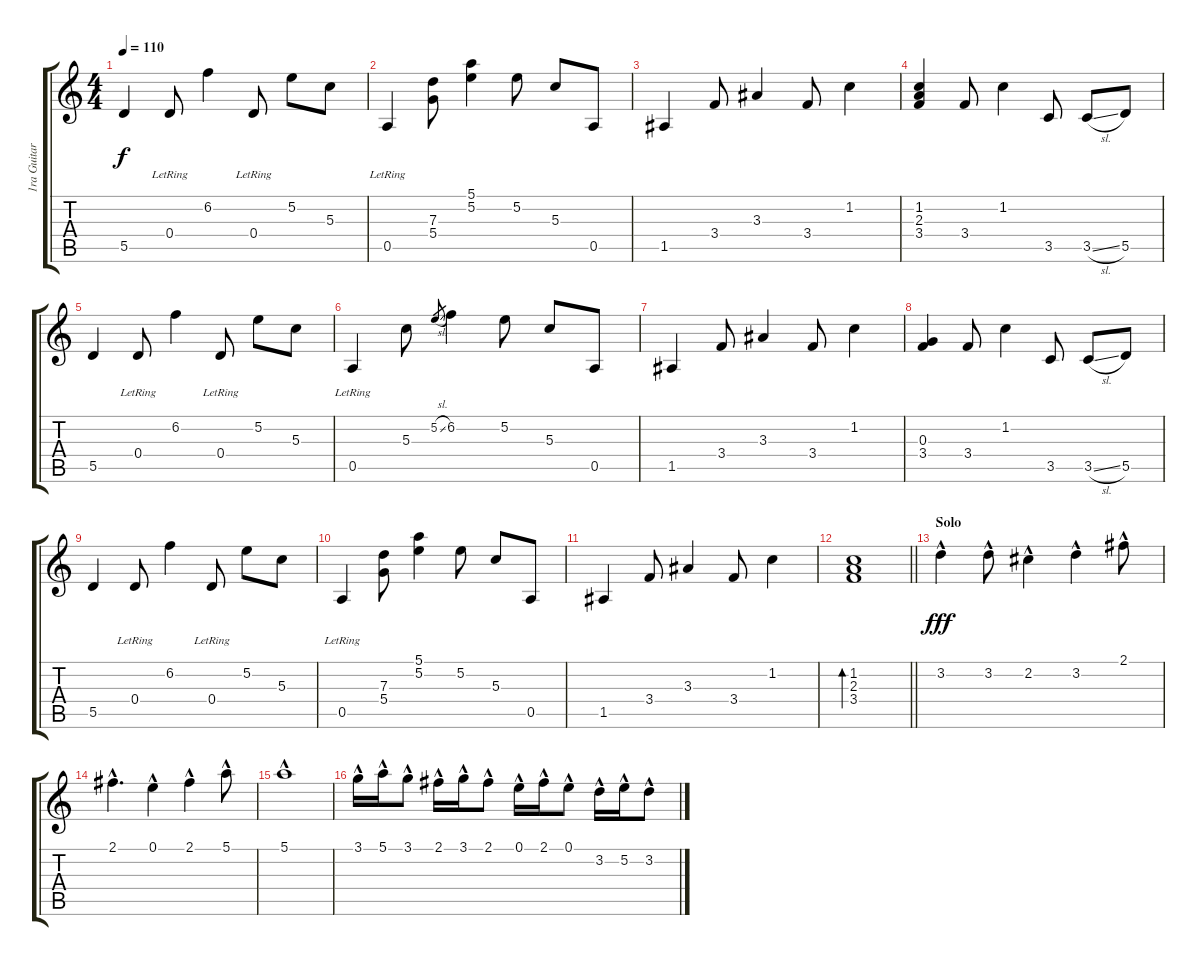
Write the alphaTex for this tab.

\track ("1ra Guitarra" "1ra Guitar") {instrument acousticguitarsteel}
\staff {score tabs}
\tuning (E4 B3 G3 D3 A2 E2) {hide}
\ts (4 4)
\tempo 110
\clef g2
\ks c
5.5.4{dy f} 0.4{lr}.8 6.2.4 0.4{lr}.8 5.2.8 5.3.8 |
0.5{lr}.4 (7.3 5.4).8 (5.1 5.2).4 5.2.8 5.3.8 0.5.8 |
1.5.4 3.4.8 3.3.4 3.4.8 1.2.4 |
(1.2 2.3 3.4).4 3.4.8 1.2.4 3.5.8 3.5{sl}.8 5.5.8 |
5.5.4 0.4{lr}.8 6.2.4 0.4{lr}.8 5.2.8 5.3.8 |
0.5{lr}.4 5.3.8 5.2{sl}.8{gr} 6.2.4 5.2.8 5.3.8 0.5.8 |
1.5.4 3.4.8 3.3.4 3.4.8 1.2.4 |
(0.3 3.4).4 3.4.8 1.2.4 3.5.8 3.5{sl}.8 5.5.8 |
5.5.4 0.4{lr}.8 6.2.4 0.4{lr}.8 5.2.8 5.3.8 |
0.5{lr}.4 (7.3 5.4).8 (5.1 5.2).4 5.2.8 5.3.8 0.5.8 |
1.5.4 3.4.8 3.3.4 3.4.8 1.2.4 |
\barLineRight lightlight
(1.2 2.3 3.4).1{bd 240} |
\section ("" "Solo")
3.2{hac}.4{dy fff} 3.2{hac}.8 2.2{hac}.4 3.2{hac}.4 2.1{hac}.8 |
2.1{hac}.4{d} 0.1{hac}.4 2.1{hac}.4 5.1{hac}.8 |
5.1{hac}.1 |
3.1{hac}.16 5.1{hac}.16 3.1{hac}.8 2.1{hac}.16 3.1{hac}.16 2.1{hac}.8 0.1{hac}.16 2.1{hac}.16 0.1{hac}.8 3.2{hac}.16 5.2{hac}.16 3.2{hac}.8
